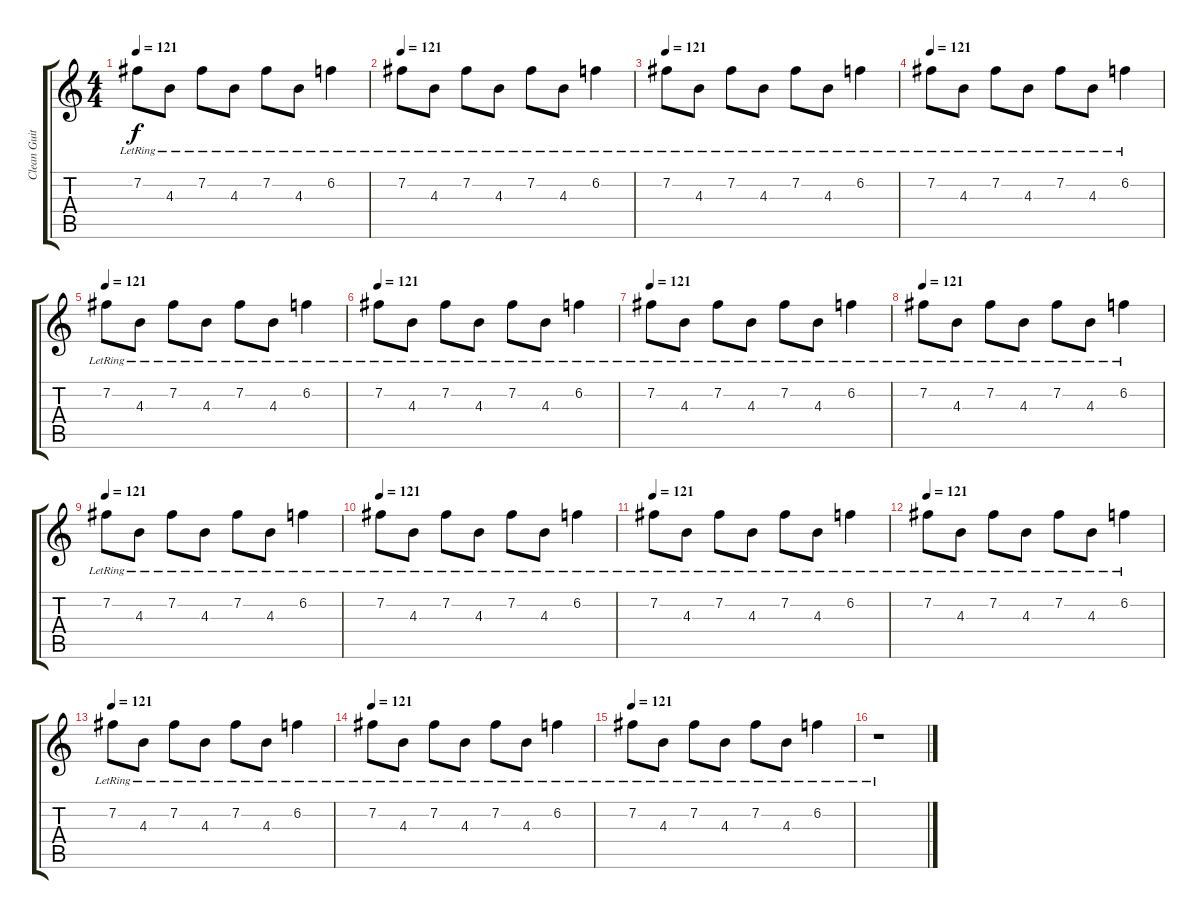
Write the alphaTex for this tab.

\track ("Clean Guitar " "Clean Guit") {instrument acousticguitarsteel}
\staff {score tabs}
\tuning (E4 B3 G3 D3 A2 E2) {hide}
\ts (4 4)
\tempo 121
\clef g2
\ks c
7.2{lr}.8{dy f} 4.3{lr}.8 7.2{lr}.8 4.3{lr}.8 7.2{lr}.8 4.3{lr}.8 6.2{lr}.4 |
\tempo 121
7.2{lr}.8{volume 7} 4.3{lr}.8 7.2{lr}.8 4.3{lr}.8 7.2{lr}.8 4.3{lr}.8 6.2{lr}.4 |
\tempo 121
7.2{lr}.8{volume 6} 4.3{lr}.8 7.2{lr}.8 4.3{lr}.8 7.2{lr}.8 4.3{lr}.8 6.2{lr}.4 |
\tempo 121
7.2{lr}.8{volume 6} 4.3{lr}.8 7.2{lr}.8 4.3{lr}.8 7.2{lr}.8 4.3{lr}.8 6.2{lr}.4 |
\tempo 121
7.2{lr}.8{volume 5} 4.3{lr}.8 7.2{lr}.8 4.3{lr}.8 7.2{lr}.8 4.3{lr}.8 6.2{lr}.4 |
\tempo 121
7.2{lr}.8{volume 5} 4.3{lr}.8 7.2{lr}.8 4.3{lr}.8 7.2{lr}.8 4.3{lr}.8 6.2{lr}.4 |
\tempo 121
7.2{lr}.8{volume 4} 4.3{lr}.8 7.2{lr}.8 4.3{lr}.8 7.2{lr}.8 4.3{lr}.8 6.2{lr}.4 |
\tempo 121
7.2{lr}.8{volume 4} 4.3{lr}.8 7.2{lr}.8 4.3{lr}.8 7.2{lr}.8 4.3{lr}.8 6.2{lr}.4 |
\tempo 121
7.2{lr}.8{volume 3} 4.3{lr}.8 7.2{lr}.8 4.3{lr}.8 7.2{lr}.8 4.3{lr}.8 6.2{lr}.4 |
\tempo 121
7.2{lr}.8{volume 3} 4.3{lr}.8 7.2{lr}.8 4.3{lr}.8 7.2{lr}.8 4.3{lr}.8 6.2{lr}.4 |
\tempo 121
7.2{lr}.8{volume 2} 4.3{lr}.8 7.2{lr}.8 4.3{lr}.8 7.2{lr}.8 4.3{lr}.8 6.2{lr}.4 |
\tempo 121
7.2{lr}.8{volume 2} 4.3{lr}.8 7.2{lr}.8 4.3{lr}.8 7.2{lr}.8 4.3{lr}.8 6.2{lr}.4 |
\tempo 121
7.2{lr}.8{volume 1} 4.3{lr}.8 7.2{lr}.8 4.3{lr}.8 7.2{lr}.8 4.3{lr}.8 6.2{lr}.4 |
\tempo 121
7.2{lr}.8{volume 1} 4.3{lr}.8 7.2{lr}.8 4.3{lr}.8 7.2{lr}.8 4.3{lr}.8 6.2{lr}.4 |
\tempo 121
7.2{lr}.8{volume 0} 4.3{lr}.8 7.2{lr}.8 4.3{lr}.8 7.2{lr}.8 4.3{lr}.8 6.2{lr}.4 |
r.1
